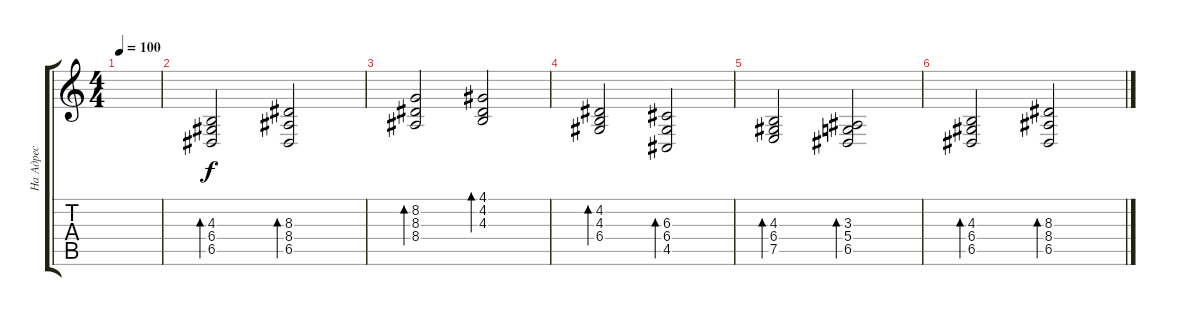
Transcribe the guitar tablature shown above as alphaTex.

\track ("На Адрес" "На Адрес") {instrument synthstrings1}
\staff {score tabs}
\tuning (E4 B3 G3 D3 A2 E2) {hide}
\ts (4 4)
\tempo 100
\clef g2
\ks c
|
(4.3 6.4 6.5).2{bd 60} (8.3 8.4 6.5).2{bd 60} |
(8.2 8.3 8.4).2{bd 60} (4.1 4.2 4.3).2{bd 60} |
(4.2 4.3 6.4).2{bd 60} (6.3 6.4 4.5).2{bd 60} |
(4.3 6.4 7.5).2{bd 60} (3.3 5.4 6.5).2{bd 60} |
(4.3 6.4 6.5).2{bd 60} (8.3 8.4 6.5).2{bd 60}
